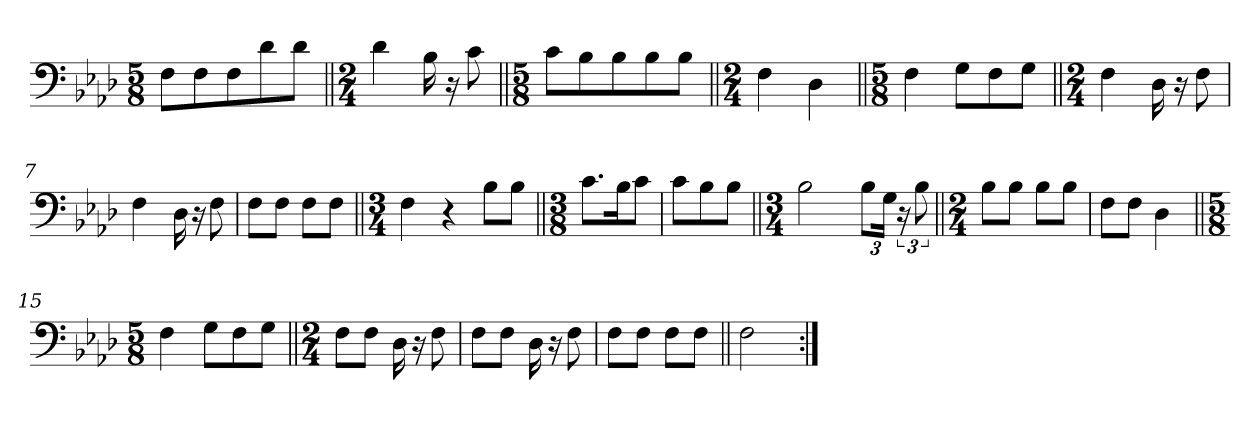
**kern
*part1
*staff1
*clefF4
*k[b-e-a-d-]
*M5/8
=1
8F\L
8F\
8F\
8d-\
8d-\J
=2||
*M2/4
4d-\
16B-\
16r
8c\
=3||
*M5/8
8c\L
8B-\
8B-\
8B-\
8B-\J
=4||
*M2/4
4F\
4D-\
=5||
*M5/8
4F\
8G\L
8F\
8G\J
=6||
*M2/4
4F\
16D-\
16r
8F\
=7
4F\
16D-\
16r
8F\
=8
8F\L
8F\J
8F\L
8F\J
=9||
*M3/4
4F\
4r
8B-\L
8B-\J
=10||
*M3/8
8.c\L
16B-\K
8c\J
=11
8c\L
8B-\
8B-\J
=12||
*M3/4
2B-\
12B-\L
24G\Jk
24r
12B-\
=13||
*M2/4
8B-\L
8B-\J
8B-\L
8B-\J
=14
8F\L
8F\J
4D-\
=15||
*M5/8
4F\
8G\L
8F\
8G\J
=16||
*M2/4
8F\L
8F\J
16D-\
16r
8F\
=17
8F\L
8F\J
16D-\
16r
8F\
=18
8F\L
8F\J
8F\L
8F\J
=19||
2F\
=:|!
*-
